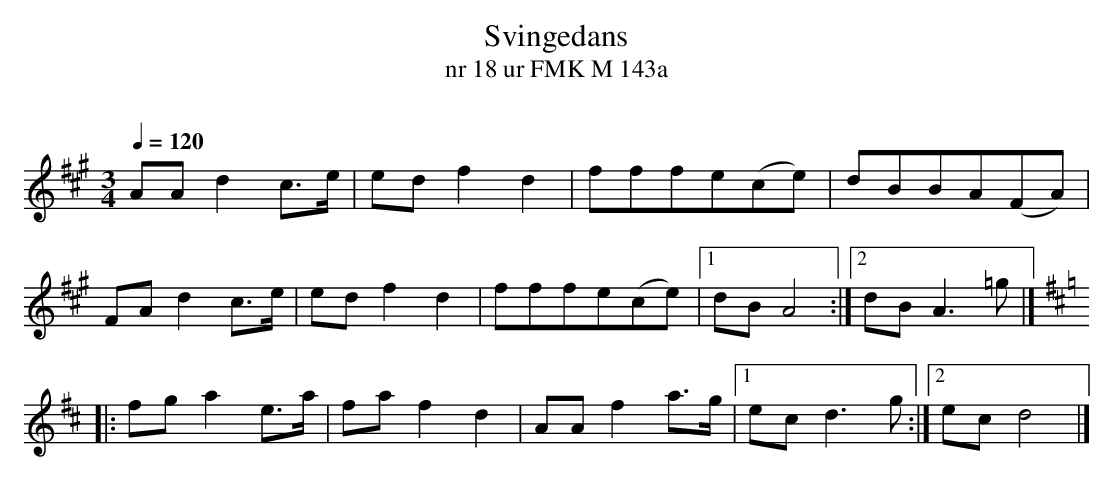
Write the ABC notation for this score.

X:1
T:Svingedans
T:nr 18 ur FMK M 143a
O:
M:3/4
L:1/8
Q:1/4=120
K:A
AA d2 c>e | ed f2 d2 | fffe(ce) | dBBA(FA) |
FA d2 c>e | ed f2 d2 | fffe(ce) |1 dB A4 :|2 dB A3 =g |]
[K:D] |: fg a2 e>a | fa f2 d2 | AA f2 a>g |1 ec d3 g :|2 ec d4 |]
